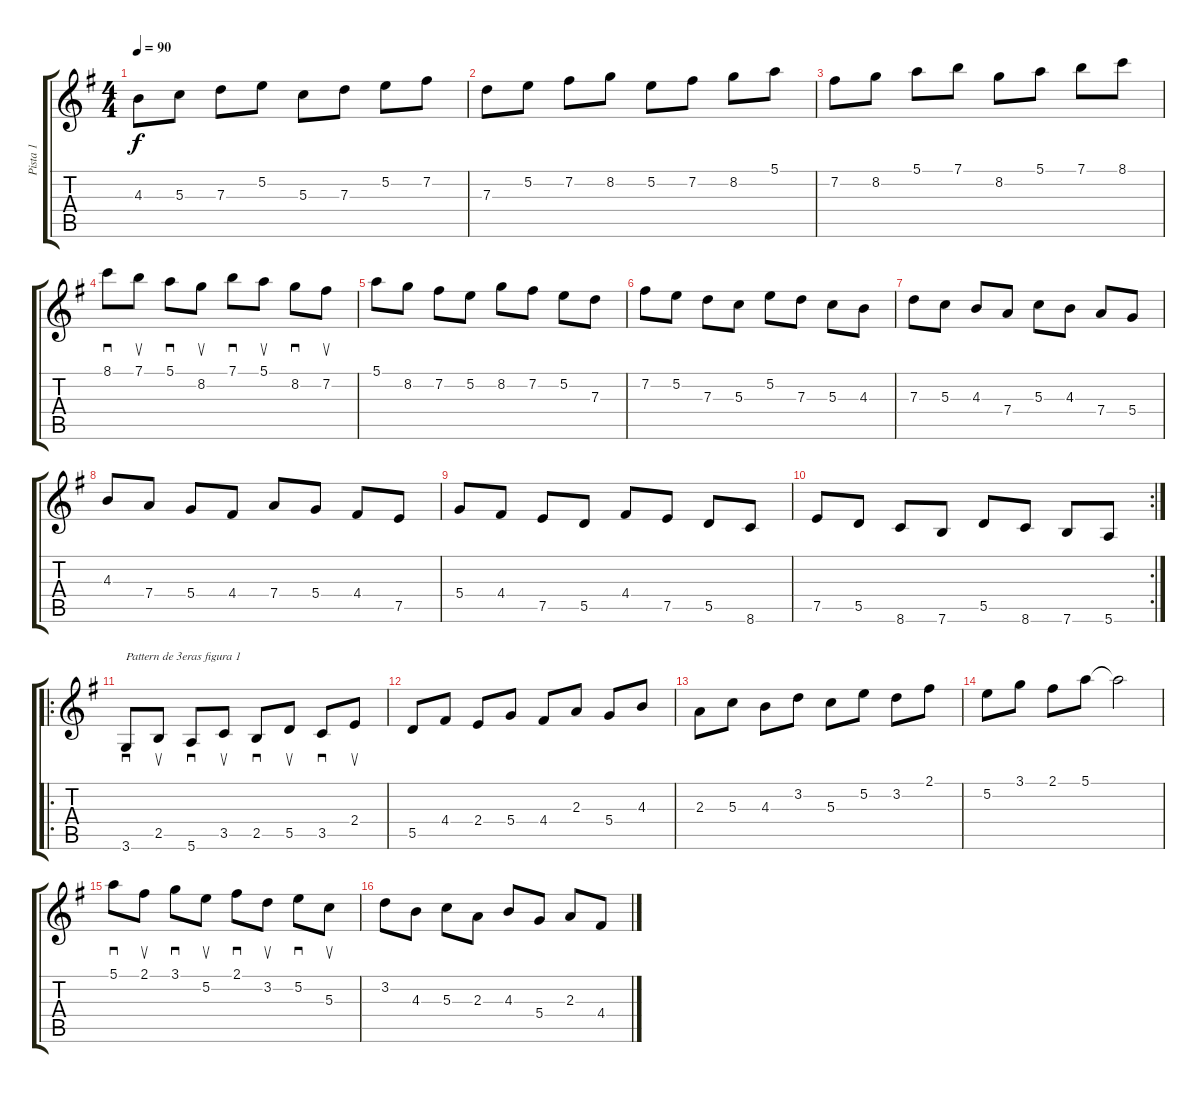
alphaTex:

\track ("Pista 1" "Pista 1") {instrument acousticguitarsteel}
\staff {score tabs}
\tuning (E4 B3 G3 D3 A2 E2) {hide}
\ts (4 4)
\tempo 90
\clef g2
\ks g
4.3.8{dy f} 5.3.8 7.3.8 5.2.8 5.3.8 7.3.8 5.2.8 7.2.8 |
7.3.8 5.2.8 7.2.8 8.2.8 5.2.8 7.2.8 8.2.8 5.1.8 |
7.2.8 8.2.8 5.1.8 7.1.8 8.2.8 5.1.8 7.1.8 8.1.8 |
8.1.8{sd} 7.1.8{su} 5.1.8{sd} 8.2.8{su} 7.1.8{sd} 5.1.8{su} 8.2.8{sd} 7.2.8{su} |
5.1.8 8.2.8 7.2.8 5.2.8 8.2.8 7.2.8 5.2.8 7.3.8 |
7.2.8 5.2.8 7.3.8 5.3.8 5.2.8 7.3.8 5.3.8 4.3.8 |
7.3.8 5.3.8 4.3.8 7.4.8 5.3.8 4.3.8 7.4.8 5.4.8 |
4.3.8 7.4.8 5.4.8 4.4.8 7.4.8 5.4.8 4.4.8 7.5.8 |
5.4.8 4.4.8 7.5.8 5.5.8 4.4.8 7.5.8 5.5.8 8.6.8 |
\rc 2
7.5.8 5.5.8 8.6.8 7.6.8 5.5.8 8.6.8 7.6.8 5.6.8 |
\ro
3.6.8{sd txt "Pattern de 3eras figura 1"} 2.5.8{su} 5.6.8{sd} 3.5.8{su} 2.5.8{sd} 5.5.8{su} 3.5.8{sd} 2.4.8{su} |
5.5.8 4.4.8 2.4.8 5.4.8 4.4.8 2.3.8 5.4.8 4.3.8 |
2.3.8 5.3.8 4.3.8 3.2.8 5.3.8 5.2.8 3.2.8 2.1.8 |
5.2.8 3.1.8 2.1.8 5.1.8 5.1{t}.2 |
5.1.8{sd} 2.1.8{su} 3.1.8{sd} 5.2.8{su} 2.1.8{sd} 3.2.8{su} 5.2.8{sd} 5.3.8{su} |
3.2.8 4.3.8 5.3.8 2.3.8 4.3.8 5.4.8 2.3.8 4.4.8
